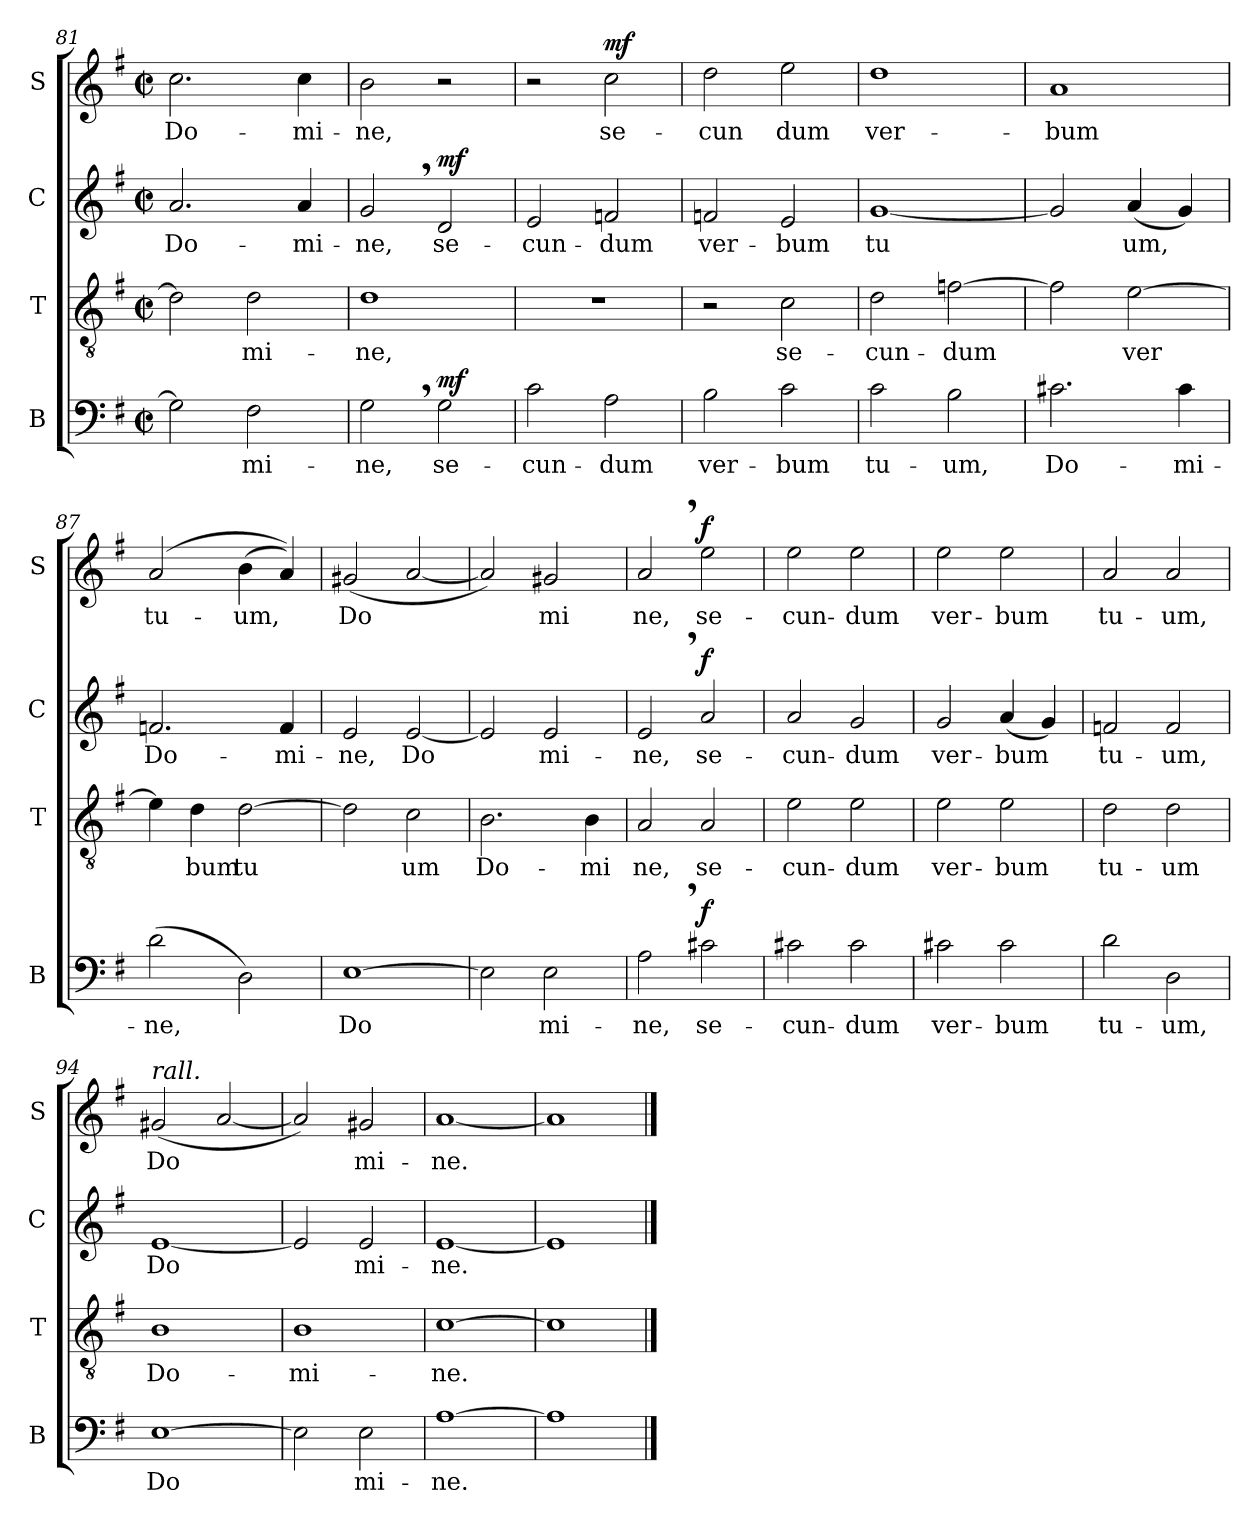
**kern	**text	**dynam	**kern	**text	**kern	**text	**dynam	**kern	**text	**dynam
*part4	*part4	*part4	*part3	*part3	*part2	*part2	*part2	*part1	*part1	*part1
*staff4	*staff4	*staff4	*staff3	*staff3	*staff2	*staff2	*staff2	*staff1	*staff1	*staff1
*I"B	*	*	*I"T	*	*I"C	*	*	*I"S	*	*
*I'B	*	*	*I'T	*	*I'C	*	*	*I'S	*	*
*clefF4	*	*	*clefGv2	*	*clefG2	*	*	*clefG2	*	*
*k[f#]	*	*	*k[f#]	*	*k[f#]	*	*	*k[f#]	*	*
*M2/2	*	*	*M2/2	*	*M2/2	*	*	*M2/2	*	*
*met(c|)	*	*	*met(c|)	*	*met(c|)	*	*	*met(c|)	*	*
=81	=81	=81	=81	=81	=81	=81	=81	=81	=81	=81
!	!	!	!	!	!	!LO:LY:b	!	!	!LO:LY:b	!
2G\]	.	.	2d\]	.	2.a/	Do-	.	2.cc\	Do-	.
!	!LO:LY:b	!	!	!LO:LY:b	!	!	!	!	!	!
2F#\	mi-	.	2d\	mi-	.	.	.	.	.	.
!	!	!	!	!	!	!LO:LY:b	!	!	!LO:LY:b	!
.	.	.	.	.	4a/	-mi-	.	4cc\	-mi-	.
=82	=82	=82	=82	=82	=82	=82	=82	=82	=82	=82
!	!LO:LY:b	!	!	!LO:LY:b	!	!LO:LY:b	!	!	!LO:LY:b	!
2G,\	-ne,	.	1d	-ne,	2g,/	-ne,	.	2b\	-ne,	.
!	!LO:LY:b	!LO:DY:a	!	!	!	!LO:LY:b	!LO:DY:a	!	!	!
2G\	se-	mf	.	.	2d/	se-	mf	2r	.	.
!!LO:PB:g=z
=83	=83	=83	=83	=83	=83	=83	=83	=83	=83	=83
!	!LO:LY:b	!	!	!	!	!LO:LY:b	!	!	!	!
2c\	-cun-	.	1r	.	2e/	-cun-	.	2r	.	.
!	!LO:LY:b	!	!	!	!	!LO:LY:b	!	!	!LO:LY:b	!LO:DY:a
2A\	-dum	.	.	.	2fn/	-dum	.	2cc\	se-	mf
=84	=84	=84	=84	=84	=84	=84	=84	=84	=84	=84
!	!LO:LY:b	!	!	!	!	!LO:LY:b	!	!	!LO:LY:b	!
2B\	ver-	.	2r	.	2fn/	ver-	.	2dd\	-cun	.
!	!LO:LY:b	!	!	!LO:LY:b	!	!LO:LY:b	!	!	!LO:LY:b	!
2c\	-bum	.	2c\	se-	2e/	-bum	.	2ee\	dum	.
=85	=85	=85	=85	=85	=85	=85	=85	=85	=85	=85
!	!LO:LY:b	!	!	!LO:LY:b	!	!LO:LY:b	!	!	!LO:LY:b	!
2c\	tu-	.	2d\	-cun-	[1g	tu	.	1dd	ver-	.
!	!LO:LY:b	!	!	!LO:LY:b	!	!	!	!	!	!
2B\	-um,	.	[2fn\	-dum	.	.	.	.	.	.
=86	=86	=86	=86	=86	=86	=86	=86	=86	=86	=86
!	!LO:LY:b	!	!	!	!	!	!	!	!LO:LY:b	!
2.c#X\	Do-	.	2f\]	.	2g/]	.	.	1a	-bum	.
!	!	!	!	!LO:LY:b	!	!LO:LY:b	!	!	!	!
.	.	.	[2e\	ver	(<4a/	um,	.	.	.	.
!	!LO:LY:b	!	!	!	!	!	!	!	!	!
4c#\	-mi-	.	.	.	4g/)	.	.	.	.	.
=87	=87	=87	=87	=87	=87	=87	=87	=87	=87	=87
!	!LO:LY:b	!	!	!	!	!LO:LY:b	!	!	!LO:LY:b	!
(>2d\	-ne,	.	4e\]	.	2.fn/	Do-	.	(>2a/	tu-	.
!	!	!	!	!LO:LY:b	!	!	!	!	!	!
.	.	.	4d\	bum	.	.	.	.	.	.
!	!	!	!	!LO:LY:b	!	!	!	!	!LO:LY:b	!
2D\)	.	.	[2d\	tu	.	.	.	(>4b\	-um,	.
!	!	!	!	!	!	!LO:LY:b	!	!	!	!
.	.	.	.	.	4f/	-mi-	.	4a/))	.	.
=88	=88	=88	=88	=88	=88	=88	=88	=88	=88	=88
!	!LO:LY:b	!	!	!	!	!LO:LY:b	!	!	!LO:LY:b	!
[1E	Do	.	2d\]	.	2e/	-ne,	.	(<2g#X/	Do	.
!	!	!	!	!LO:LY:b	!	!LO:LY:b	!	!	!	!
.	.	.	2c\	um	[2e/	Do	.	[2a/	.	.
=89	=89	=89	=89	=89	=89	=89	=89	=89	=89	=89
!	!	!	!	!LO:LY:b	!	!	!	!	!	!
2E\]	.	.	2.B\	Do-	2e/]	.	.	2a/])	.	.
!	!LO:LY:b	!	!	!	!	!LO:LY:b	!	!	!LO:LY:b	!
2E\	mi-	.	.	.	2e/	mi-	.	2g#X/	mi	.
!	!	!	!	!LO:LY:b	!	!	!	!	!	!
.	.	.	4B\	mi	.	.	.	.	.	.
!!LO:LB:g=z
=90	=90	=90	=90	=90	=90	=90	=90	=90	=90	=90
!	!LO:LY:b	!	!	!LO:LY:b	!	!LO:LY:b	!	!	!LO:LY:b	!
2A,\	-ne,	.	2A/	ne,	2e,/	-ne,	.	2a,/	ne,	.
!	!LO:LY:b	!LO:DY:a	!	!LO:LY:b	!	!LO:LY:b	!LO:DY:a	!	!LO:LY:b	!LO:DY:a
2c#X\	se-	f	2A/	se-	2a/	se-	f	2ee\	se-	f
=91	=91	=91	=91	=91	=91	=91	=91	=91	=91	=91
!	!LO:LY:b	!	!	!LO:LY:b	!	!LO:LY:b	!	!	!LO:LY:b	!
2c#X\	-cun-	.	2e\	-cun-	2a/	-cun-	.	2ee\	-cun-	.
!	!LO:LY:b	!	!	!LO:LY:b	!	!LO:LY:b	!	!	!LO:LY:b	!
2c#\	-dum	.	2e\	-dum	2g/	-dum	.	2ee\	-dum	.
=92	=92	=92	=92	=92	=92	=92	=92	=92	=92	=92
!	!LO:LY:b	!	!	!LO:LY:b	!	!LO:LY:b	!	!	!LO:LY:b	!
2c#X\	ver-	.	2e\	ver-	2g/	ver-	.	2ee\	ver-	.
!	!LO:LY:b	!	!	!LO:LY:b	!	!LO:LY:b	!	!	!LO:LY:b	!
2c#\	-bum	.	2e\	-bum	(<4a/	bum	.	2ee\	-bum	.
.	.	.	.	.	4g/)	.	.	.	.	.
=93	=93	=93	=93	=93	=93	=93	=93	=93	=93	=93
!	!LO:LY:b	!	!	!LO:LY:b	!	!LO:LY:b	!	!	!LO:LY:b	!
2d\	tu-	.	2d\	tu-	2fn/	tu-	.	2a/	tu-	.
!	!LO:LY:b	!	!	!LO:LY:b	!	!LO:LY:b	!	!	!LO:LY:b	!
2D\	-um,	.	2d\	-um	2f/	-um,	.	2a/	-um,	.
=94	=94	=94	=94	=94	=94	=94	=94	=94	=94	=94
*	*	*	*	*	*	*	*	*MM120	*	*
!	!	!	!	!	!	!	!	!LO:TX:a:i:t=rall.	!	!
!	!LO:LY:b	!	!	!LO:LY:b	!	!LO:LY:b	!	!	!LO:LY:b	!
[1E	Do	.	1B	Do-	[1e	Do	.	(<2g#X/	Do	.
.	.	.	.	.	.	.	.	[2a/	.	.
=95	=95	=95	=95	=95	=95	=95	=95	=95	=95	=95
!	!	!	!	!LO:LY:b	!	!	!	!	!	!
2E\]	.	.	1B	-mi-	2e/]	.	.	2a/])	.	.
!	!LO:LY:b	!	!	!	!	!LO:LY:b	!	!	!LO:LY:b	!
2E\	mi-	.	.	.	2e/	mi-	.	2g#X/	mi-	.
=96	=96	=96	=96	=96	=96	=96	=96	=96	=96	=96
!	!LO:LY:b	!	!	!LO:LY:b	!	!LO:LY:b	!	!	!LO:LY:b	!
[1A	-ne.	.	[1c	-ne.	[1e	-ne.	.	[1a	-ne.	.
=97	=97	=97	=97	=97	=97	=97	=97	=97	=97	=97
1A]	.	.	1c]	.	1e]	.	.	1a]	.	.
==	==	==	==	==	==	==	==	==	==	==
*-	*-	*-	*-	*-	*-	*-	*-	*-	*-	*-
